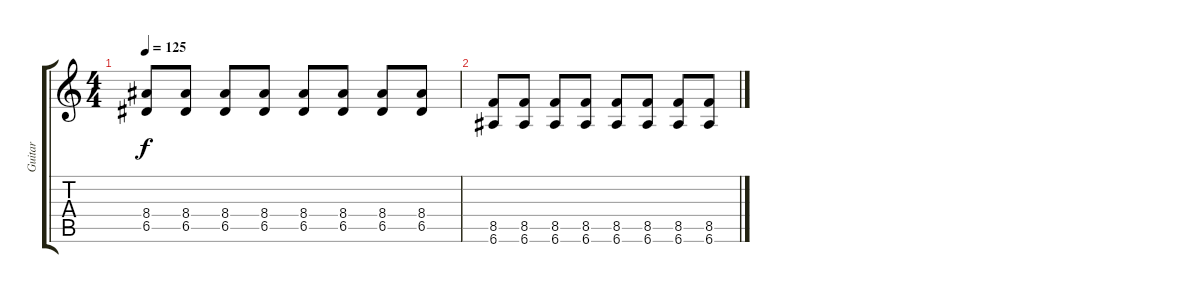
\track ("Guitar" "Guitar") {instrument distortionguitar}
\staff {score tabs}
\tuning (E4 B3 G3 D3 A2 E2) {hide}
\ts (4 4)
\tempo 125
\clef g2
\ks c
(8.4 6.5).8{dy f} (8.4 6.5).8 (8.4 6.5).8 (8.4 6.5).8 (8.4 6.5).8 (8.4 6.5).8 (8.4 6.5).8 (8.4 6.5).8 |
(8.5 6.6).8 (8.5 6.6).8 (8.5 6.6).8 (8.5 6.6).8 (8.5 6.6).8 (8.5 6.6).8 (8.5 6.6).8 (8.5 6.6).8
